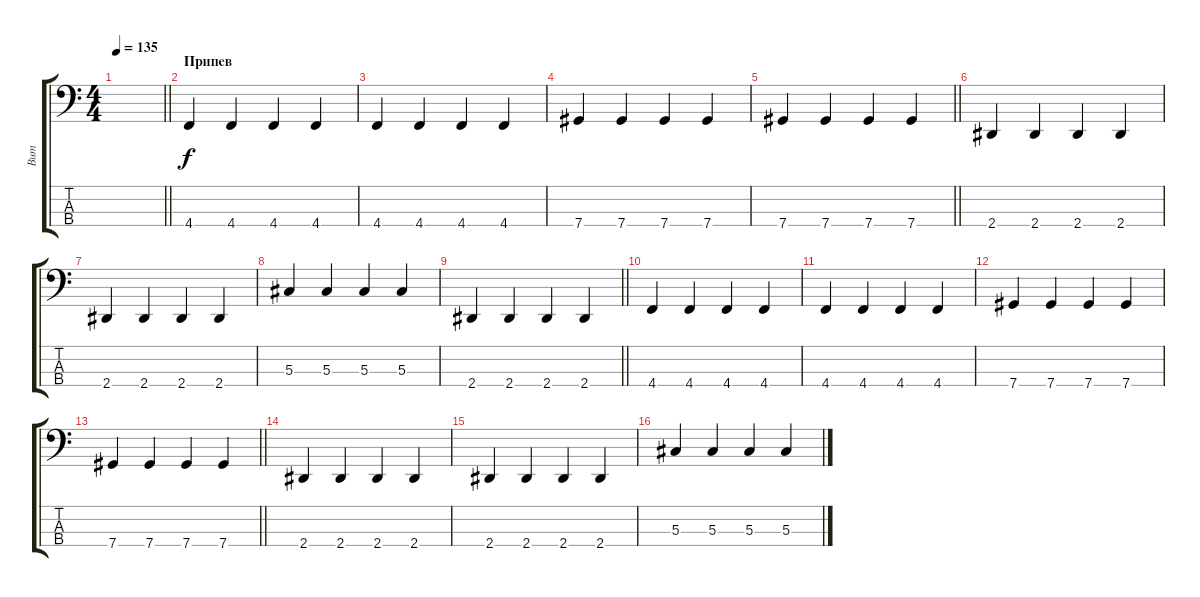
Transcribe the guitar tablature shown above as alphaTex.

\track ("Вит" "Вит") {instrument electricbasspick}
\staff {score tabs}
\tuning (Gb2 Db2 Ab1 Db1) {hide}
\ts (4 4)
\tempo 135
\clef f4
\barLineRight lightlight
\ks c
|
\section ("" "Припев")
4.4.4 4.4.4 4.4.4 4.4.4 |
4.4.4 4.4.4 4.4.4 4.4.4 |
7.4.4 7.4.4 7.4.4 7.4.4 |
\barLineRight lightlight
7.4.4 7.4.4 7.4.4 7.4.4 |
2.4.4 2.4.4 2.4.4 2.4.4 |
2.4.4 2.4.4 2.4.4 2.4.4 |
5.3.4 5.3.4 5.3.4 5.3.4 |
\barLineRight lightlight
2.4.4 2.4.4 2.4.4 2.4.4 |
4.4.4 4.4.4 4.4.4 4.4.4 |
4.4.4 4.4.4 4.4.4 4.4.4 |
7.4.4 7.4.4 7.4.4 7.4.4 |
\barLineRight lightlight
7.4.4 7.4.4 7.4.4 7.4.4 |
2.4.4 2.4.4 2.4.4 2.4.4 |
2.4.4 2.4.4 2.4.4 2.4.4 |
5.3.4 5.3.4 5.3.4 5.3.4
